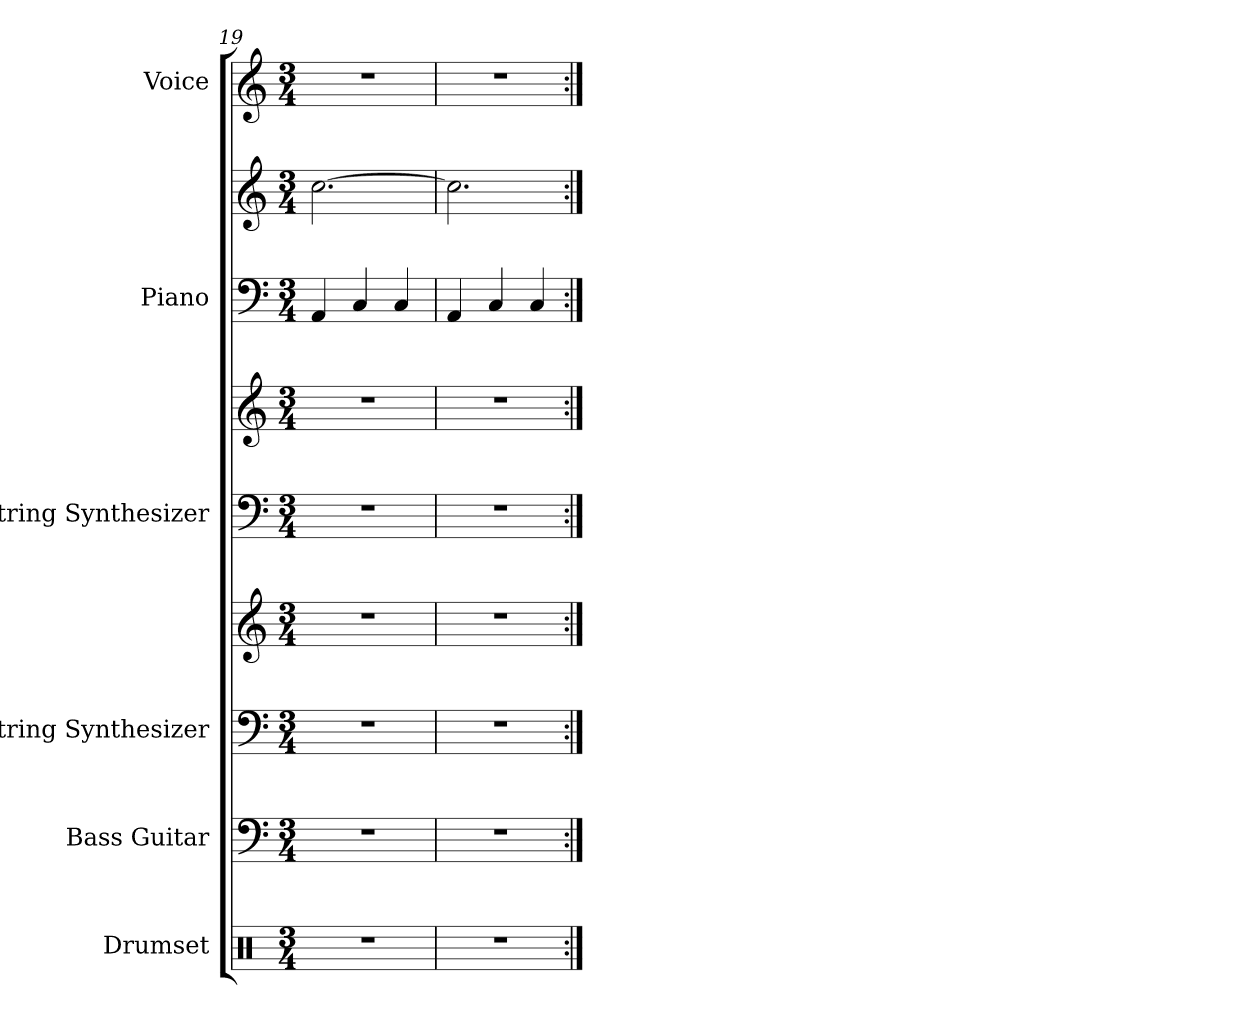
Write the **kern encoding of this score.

**kern	**kern	**kern	**kern	**kern	**kern	**kern	**kern	**kern
*part6	*part5	*part4	*part4	*part3	*part3	*part2	*part2	*part1
*staff9	*staff8	*staff7	*staff6	*staff5	*staff4	*staff3	*staff2	*staff1
*I"Drumset	*I"Bass Guitar	*I"String Synthesizer	*	*I"String Synthesizer	*	*I"Piano	*	*I"Voice
*I'D. Set	*I'B. Guit.	*I'Synth.	*	*I'Synth.	*	*I'Pno.	*	*I'Vo.
!!LO:PB:g=z
*clefX	*clefF4	*clefF4	*clefG2	*clefF4	*clefG2	*clefF4	*clefG2	*clefG2
*	*ITrd7c12	*	*	*	*	*	*	*
*k[]	*k[]	*k[]	*k[]	*k[]	*k[]	*k[]	*k[]	*k[]
*M3/4	*M3/4	*M3/4	*M3/4	*M3/4	*M3/4	*M3/4	*M3/4	*M3/4
=19	=19	=19	=19	=19	=19	=19	=19	=19
2.r	2.r	2.r	2.r	2.r	2.r	4AA/	[2.cc\	2.r
.	.	.	.	.	.	4C/	.	.
.	.	.	.	.	.	4C/	.	.
=20	=20	=20	=20	=20	=20	=20	=20	=20
2.r	2.r	2.r	2.r	2.r	2.r	4AA/	2.cc\]	2.r
.	.	.	.	.	.	4C/	.	.
.	.	.	.	.	.	4C/	.	.
=:|!	=:|!	=:|!	=:|!	=:|!	=:|!	=:|!	=:|!	=:|!
*-	*-	*-	*-	*-	*-	*-	*-	*-
